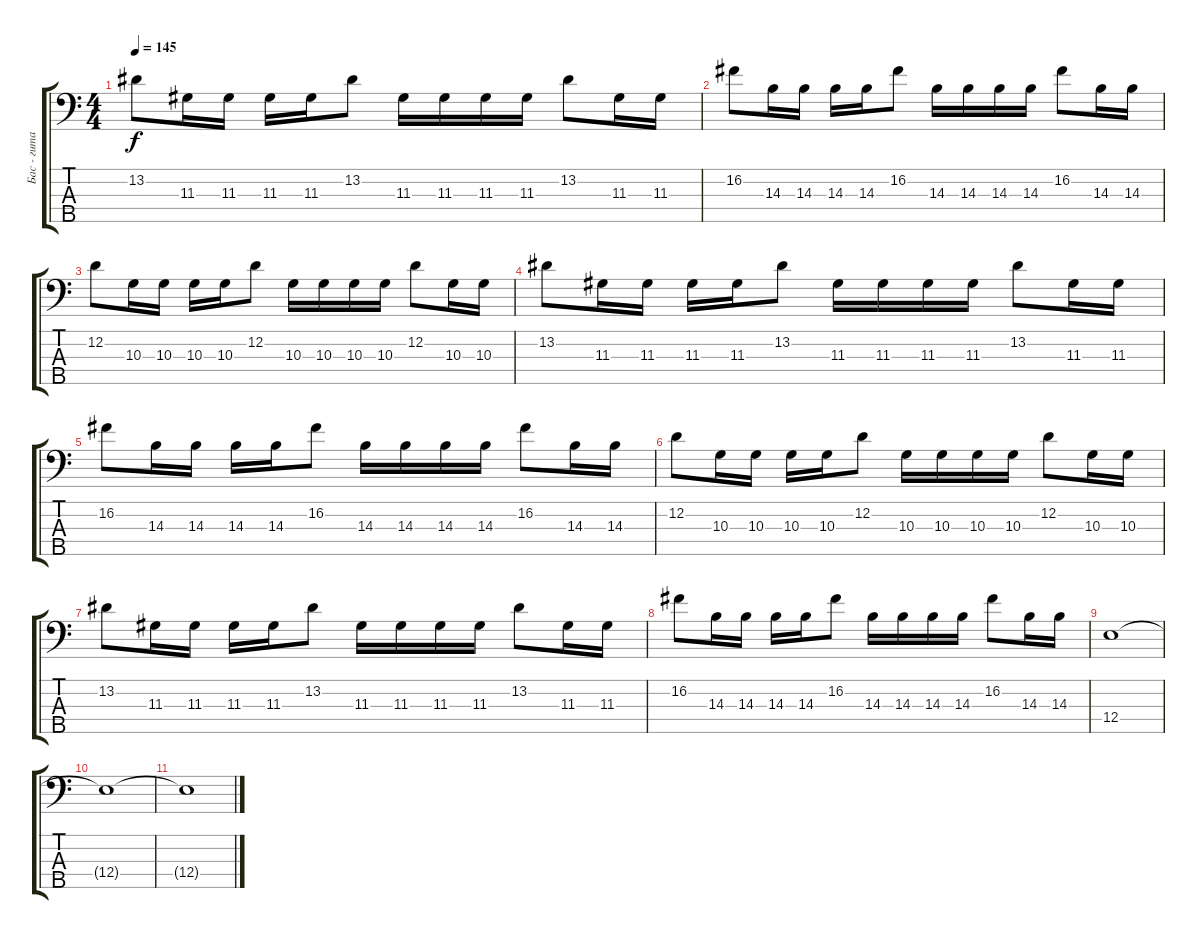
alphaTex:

\track ("Бас - гитара" "Бас - гита") {instrument electricbassfinger}
\staff {score tabs}
\tuning (G2 D2 A1 E1 B0) {hide}
\ts (4 4)
\tempo 145
\clef f4
\ks c
13.2.8{dy f} 11.3.16 11.3.16 11.3.16 11.3.16 13.2.8 11.3.16 11.3.16 11.3.16 11.3.16 13.2.8 11.3.16 11.3.16 |
16.2.8 14.3.16 14.3.16 14.3.16 14.3.16 16.2.8 14.3.16 14.3.16 14.3.16 14.3.16 16.2.8 14.3.16 14.3.16 |
12.2.8 10.3.16 10.3.16 10.3.16 10.3.16 12.2.8 10.3.16 10.3.16 10.3.16 10.3.16 12.2.8 10.3.16 10.3.16 |
13.2.8 11.3.16 11.3.16 11.3.16 11.3.16 13.2.8 11.3.16 11.3.16 11.3.16 11.3.16 13.2.8 11.3.16 11.3.16 |
16.2.8 14.3.16 14.3.16 14.3.16 14.3.16 16.2.8 14.3.16 14.3.16 14.3.16 14.3.16 16.2.8 14.3.16 14.3.16 |
12.2.8 10.3.16 10.3.16 10.3.16 10.3.16 12.2.8 10.3.16 10.3.16 10.3.16 10.3.16 12.2.8 10.3.16 10.3.16 |
13.2.8 11.3.16 11.3.16 11.3.16 11.3.16 13.2.8 11.3.16 11.3.16 11.3.16 11.3.16 13.2.8 11.3.16 11.3.16 |
16.2.8 14.3.16 14.3.16 14.3.16 14.3.16 16.2.8 14.3.16 14.3.16 14.3.16 14.3.16 16.2.8 14.3.16 14.3.16 |
12.4.1 |
12.4{t}.1 |
12.4{t}.1
